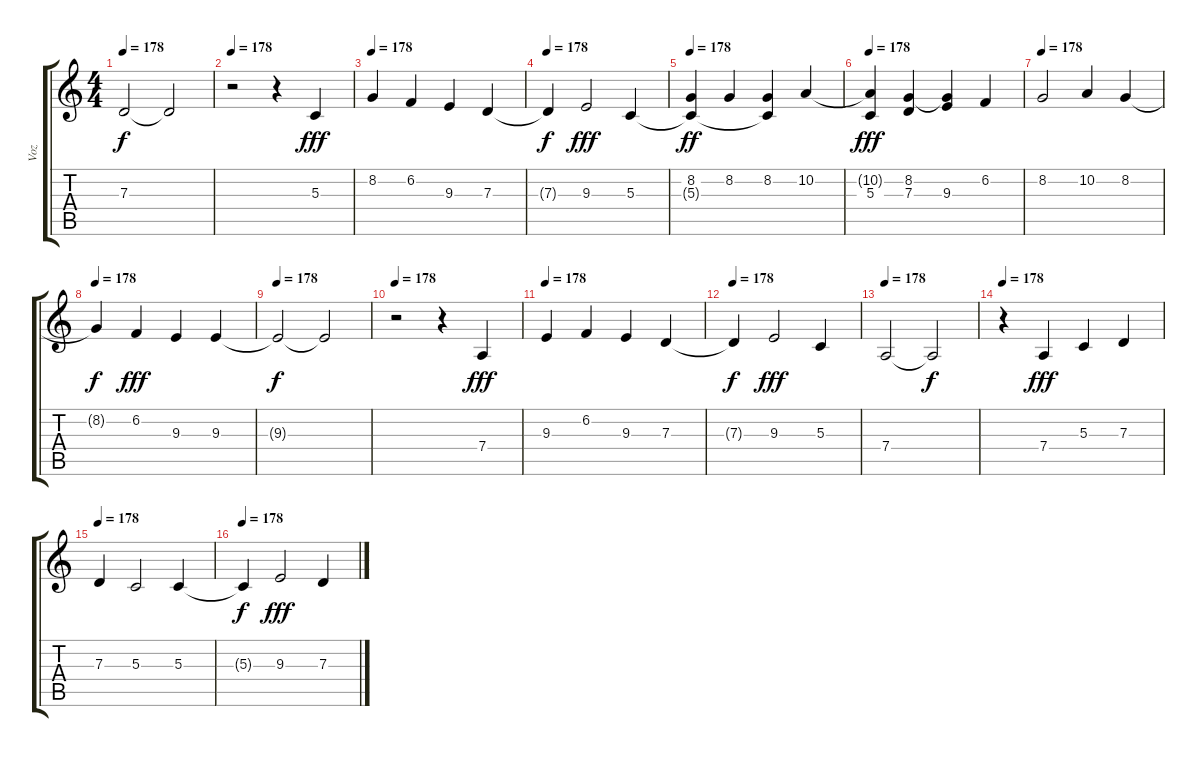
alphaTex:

\track ("Voz" "Voz") {instrument lead1square}
\staff {score tabs}
\tuning (E4 B3 G3 D3 A2 E2) {hide}
\ts (4 4)
\tempo 178
\clef g2
\ks c
7.3{t}.2{dy f} 7.3{t}.2 |
\tempo 178
r.2 r.4 5.3.4{dy fff} |
\tempo 178
8.2.4 6.2.4 9.3.4 7.3.4 |
\tempo 178
7.3{t}.4{dy f} 9.3.2{dy fff} 5.3.4 |
\tempo 178
(8.2 5.3{t}).4{dy ff} 8.2.4 (8.2 5.3{t}).4 10.2.4 |
\tempo 178
(10.2{t} 5.3).4{dy fff} (8.2 7.3).4 (8.2{t} 9.3).4 6.2.4 |
\tempo 178
8.2.2 10.2.4 8.2.4 |
\tempo 178
8.2{t}.4{dy f} 6.2.4{dy fff} 9.3.4 9.3.4 |
\tempo 178
9.3{t}.2{dy f} 9.3{t}.2 |
\tempo 178
r.2 r.4 7.4.4{dy fff} |
\tempo 178
9.3.4 6.2.4 9.3.4 7.3.4 |
\tempo 178
7.3{t}.4{dy f} 9.3.2{dy fff} 5.3.4 |
\tempo 178
7.4.2 7.4{t}.2{dy f} |
\tempo 178
r.4 7.4.4{dy fff} 5.3.4 7.3.4 |
\tempo 178
7.3.4 5.3.2 5.3.4 |
\tempo 178
5.3{t}.4{dy f} 9.3.2{dy fff} 7.3.4
